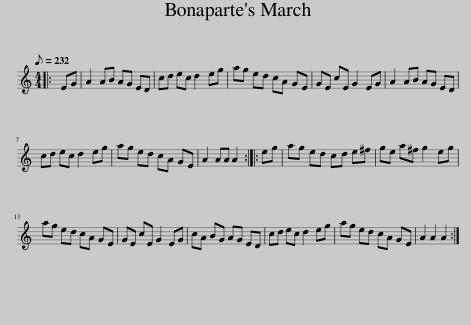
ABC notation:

X:1
L:1/8
Q:1/8=232
M:4/4
I:linebreak $
K:C
V:1 treble
V:1
|: EG | A2 AB AG ED | cd ec d2 eg | ag ed cA GE | GE cE G2 EG | %5
 A2 AB AG ED |$ cd ec d2 eg | ag ed cA GE | A2 AA A2 :: eg | %10
 ag ed cd e^f | ge a^f g2 eg |$ ag ed cA GE | GE cE G2 EG | cA BG AG ED | %15
 cd ec d2 eg | ag ed cA GE | A2 A2 A2 :| %18
